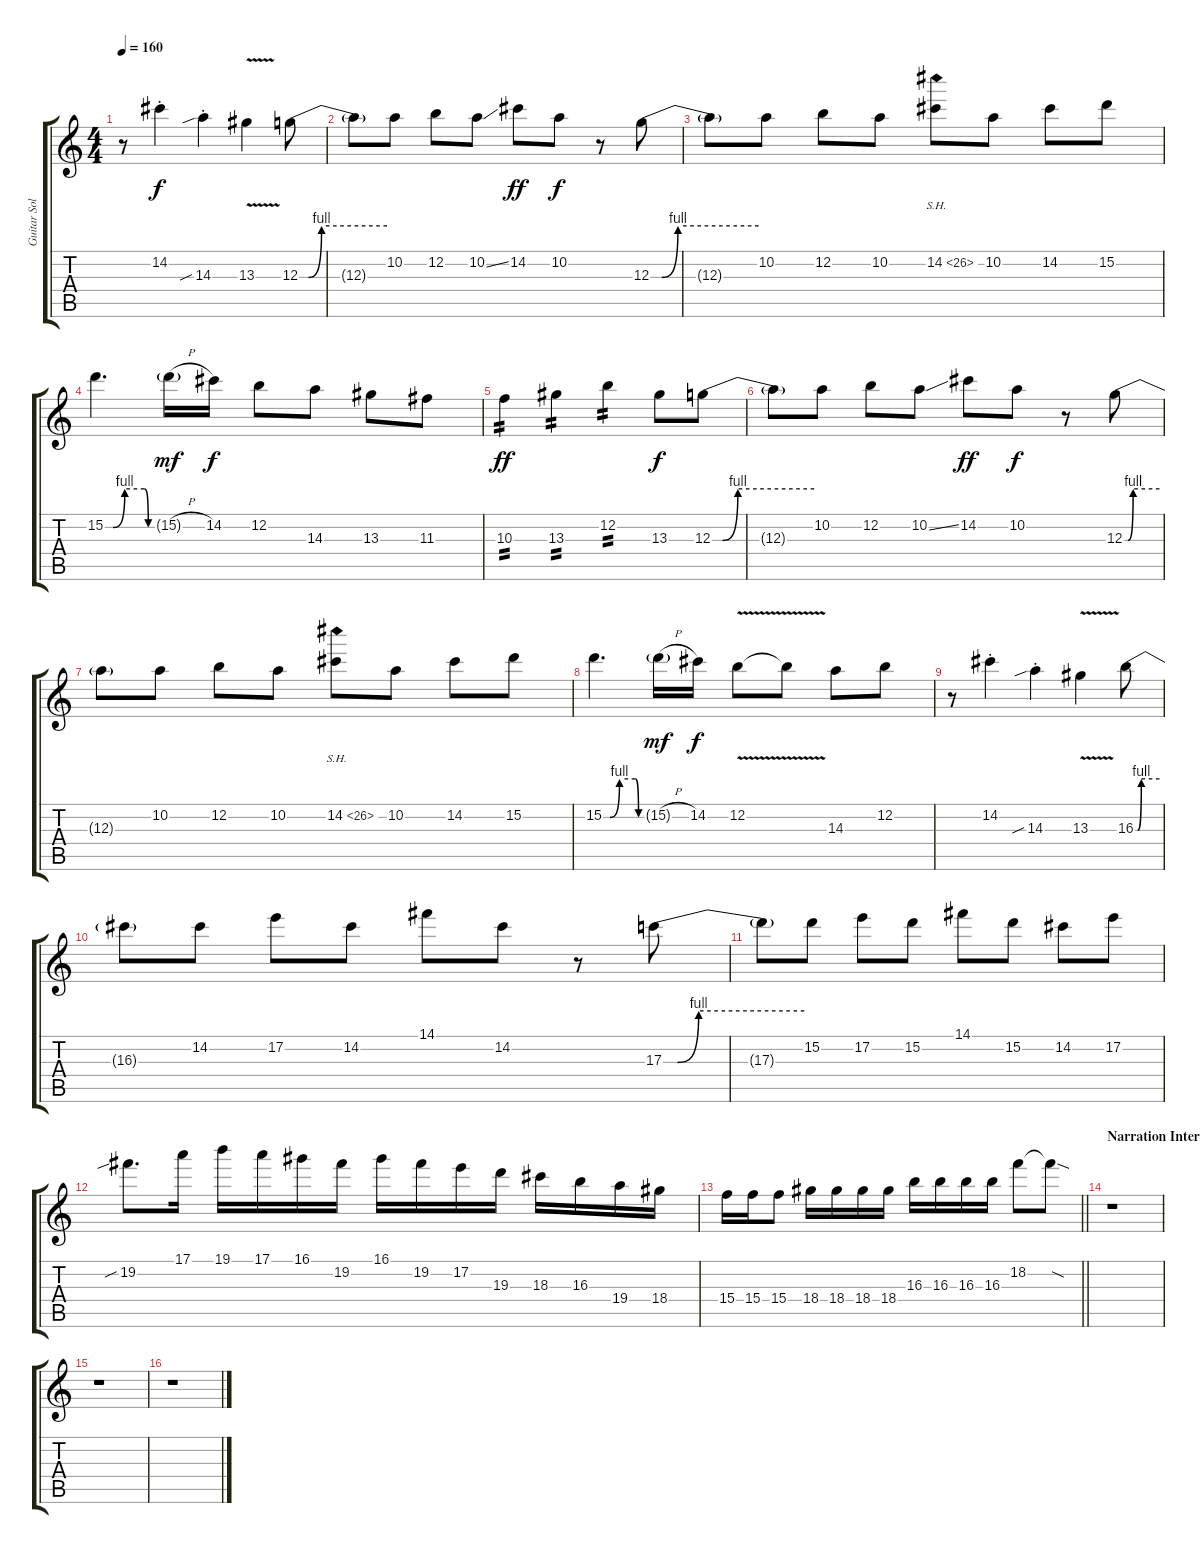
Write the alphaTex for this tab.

\track ("Guitar Solo" "Guitar Sol") {instrument distortionguitar}
\staff {score tabs}
\tuning (E4 B3 G3 D3 A2 E2) {hide}
\ts (4 4)
\tempo 160
\clef g2
\ks c
r.8{dy f} 14.2{st}.4 14.3{sib st}.4 13.3{v}.4 12.3{be (custom 0 0 6 0 15 4 60 4)}.8 |
12.3{t}.8 10.2.8 12.2.8 10.2{ss}.8 14.2.8{dy ff} 10.2.8{dy f} r.8 12.3{be (custom 0 0 6 0 15 4 60 4)}.8 |
12.3{t}.8 10.2.8 12.2.8 10.2.8 14.2{sh 12}.8 10.2.8 14.2.8 15.2.8 |
15.2{be (custom 0 0 10 0 25 4 50 4 55 0 60 0)}.4{d} 15.2{h g}.16{dy mf} 14.2.16{dy f} 12.2.8 14.3.8 13.3.8 11.3.8 |
10.3.4{tp 2 dy ff} 13.3.4{tp 2} 12.2.4{tp 2} 13.3.8{dy f} 12.3{be (custom 0 0 6 0 15 4 60 4)}.8 |
12.3{t}.8 10.2.8 12.2.8 10.2{ss}.8 14.2.8{dy ff} 10.2.8{dy f} r.8 12.3{be (custom 0 0 6 0 15 4 60 4)}.8 |
12.3{t}.8 10.2.8 12.2.8 10.2.8 14.2{sh 12}.8 10.2.8 14.2.8 15.2.8 |
15.2{be (custom 0 0 10 0 25 4 50 4 55 0 60 0)}.4{d} 15.2{h g}.16{dy mf} 14.2.16{dy f} 12.2{v}.8 12.2{t}.8 14.3.8 12.2.8 |
r.8 14.2{st}.4 14.3{sib st}.4 13.3{v}.4 16.3{be (custom 0 0 6 0 15 4 60 4)}.8 |
16.3{t}.8 14.2.8 17.2.8 14.2.8 14.1.8 14.2.8 r.8 17.3{be (custom 0 0 6 0 15 4 60 4)}.8 |
17.3{t}.8 15.2.8 17.2.8 15.2.8 14.1.8 15.2.8 14.2.8 17.2.8 |
19.2{sib}.8{d} 17.1.16 19.1.16 17.1.16 16.1.16 19.2.16 16.1.16 19.2.16 17.2.16 19.3.16 18.3.16 16.3.16 19.4.16 18.4.16 |
\barLineRight lightlight
15.4.16 15.4.16 15.4.8 18.4.16 18.4.16 18.4.16 18.4.16 16.3.16 16.3.16 16.3.16 16.3.16 18.2.8 18.2{sod t}.8 |
\section ("" "Narration Interlude 2")
r.1 |
r.1 |
r.1
